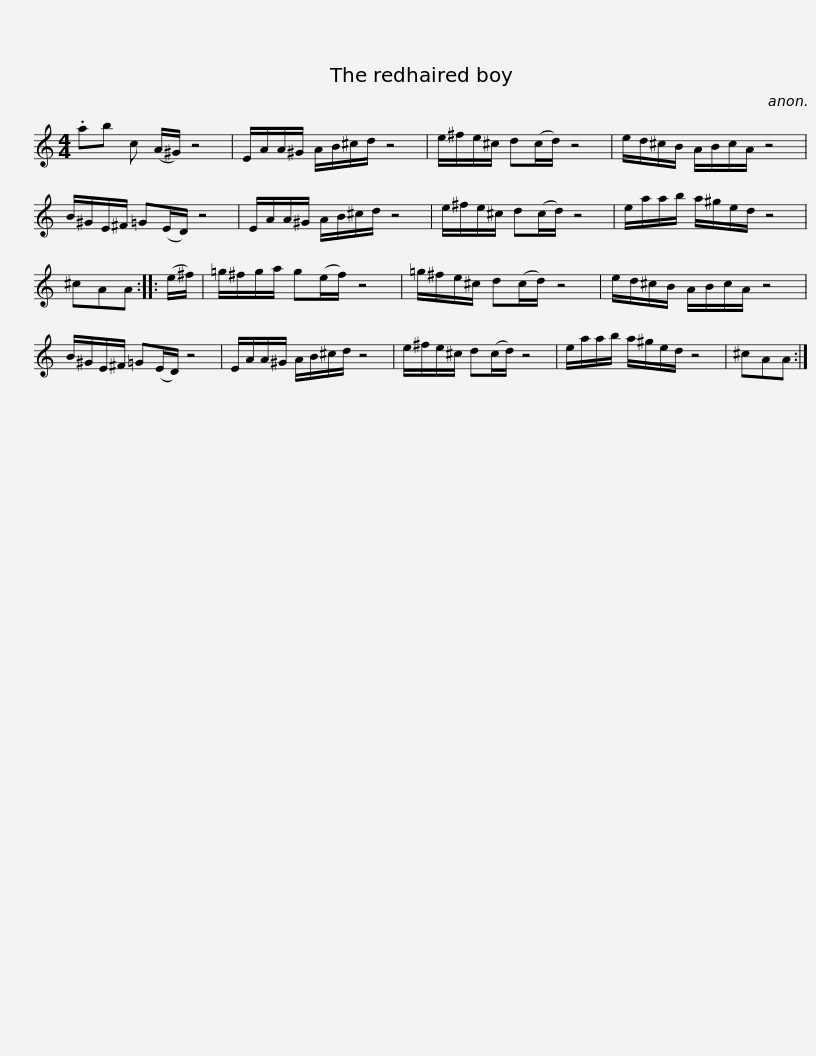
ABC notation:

X:1
L:1/8
M:4/4
I:linebreak $
K:C
V:1 treble
V:1
 .ab c (A/^G/) z4 | E/A/A/^G/ A/B/^c/d/ z4 | e/^f/e/^c/ d(c/d/) z4 | e/d/^c/B/ A/B/c/A/ z4 | B/^G/E/^F/ =G(E/D/) z4 |$ %5
 E/A/A/^G/ A/B/^c/d/ z4 | e/^f/e/^c/ d(c/d/) z4 | e/a/a/b/ a/^g/e/d/ z4 | ^cAA :: (e/^f/) | %10
 =g/^f/g/a/ g(e/f/) z4 |$ =g/^f/e/^c/ d(c/d/) z4 | e/d/^c/B/ A/B/c/A/ z4 | B/^G/E/^F/ =G(E/D/) z4 | E/A/A/^G/ A/B/^c/d/ z4 | %15
 e/^f/e/^c/ d(c/d/) z4 |$ e/a/a/b/ a/^g/e/d/ z4 | ^cAA :| %18
